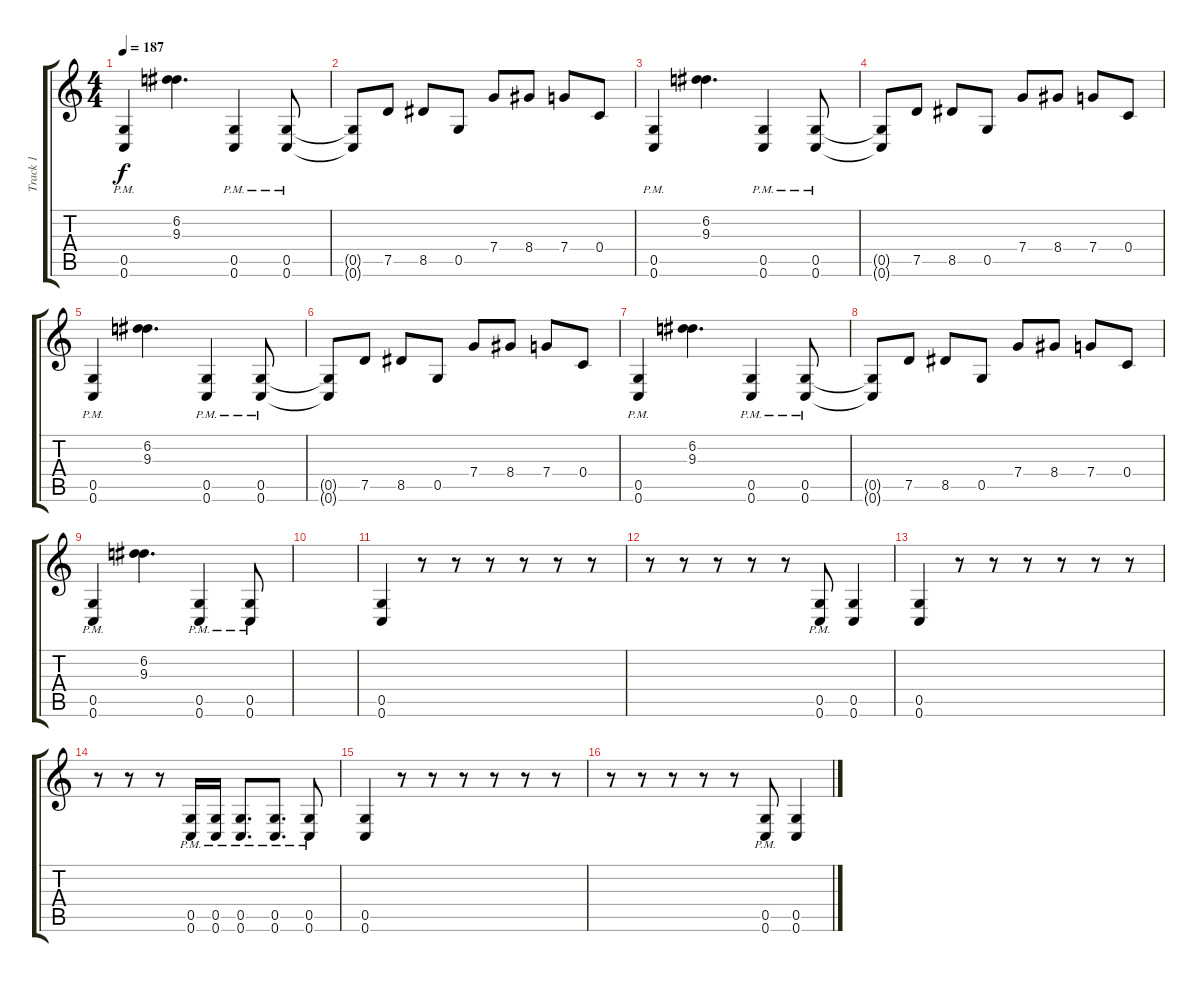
\track ("Track 1" "Track 1") {instrument distortionguitar}
\staff {score tabs}
\tuning (D4 A3 F3 C3 G2 C2) {hide}
\ts (4 4)
\tempo 187
\clef g2
\ks c
(0.5{pm} 0.6{pm}).4{dy f} (6.2 9.3).4{d} (0.5{pm} 0.6{pm}).4 (0.5{pm} 0.6{pm}).8 |
(0.5{t} 0.6{t}).8 7.5.8 8.5.8 0.5.8 7.4.8 8.4.8 7.4.8 0.4.8 |
(0.5{pm} 0.6{pm}).4 (6.2 9.3).4{d} (0.5{pm} 0.6{pm}).4 (0.5{pm} 0.6{pm}).8 |
(0.5{t} 0.6{t}).8 7.5.8 8.5.8 0.5.8 7.4.8 8.4.8 7.4.8 0.4.8 |
(0.5{pm} 0.6{pm}).4 (6.2 9.3).4{d} (0.5{pm} 0.6{pm}).4 (0.5{pm} 0.6{pm}).8 |
(0.5{t} 0.6{t}).8 7.5.8 8.5.8 0.5.8 7.4.8 8.4.8 7.4.8 0.4.8 |
(0.5{pm} 0.6{pm}).4 (6.2 9.3).4{d} (0.5{pm} 0.6{pm}).4 (0.5{pm} 0.6{pm}).8 |
(0.5{t} 0.6{t}).8 7.5.8 8.5.8 0.5.8 7.4.8 8.4.8 7.4.8 0.4.8 |
(0.5{pm} 0.6{pm}).4 (6.2 9.3).4{d} (0.5{pm} 0.6{pm}).4 (0.5{pm} 0.6{pm}).8 |
|
(0.5 0.6).4 r.8 r.8 r.8 r.8 r.8 r.8 |
r.8 r.8 r.8 r.8 r.8 (0.5{pm} 0.6{pm}).8 (0.5 0.6).4 |
(0.5 0.6).4 r.8 r.8 r.8 r.8 r.8 r.8 |
r.8 r.8 r.8 (0.5{pm} 0.6{pm}).16 (0.5{pm} 0.6{pm}).16 (0.5{pm} 0.6{pm}).8{d} (0.5{pm} 0.6{pm}).8{d} (0.5{pm} 0.6{pm}).8 |
(0.5 0.6).4 r.8 r.8 r.8 r.8 r.8 r.8 |
r.8 r.8 r.8 r.8 r.8 (0.5{pm} 0.6{pm}).8 (0.5 0.6).4
